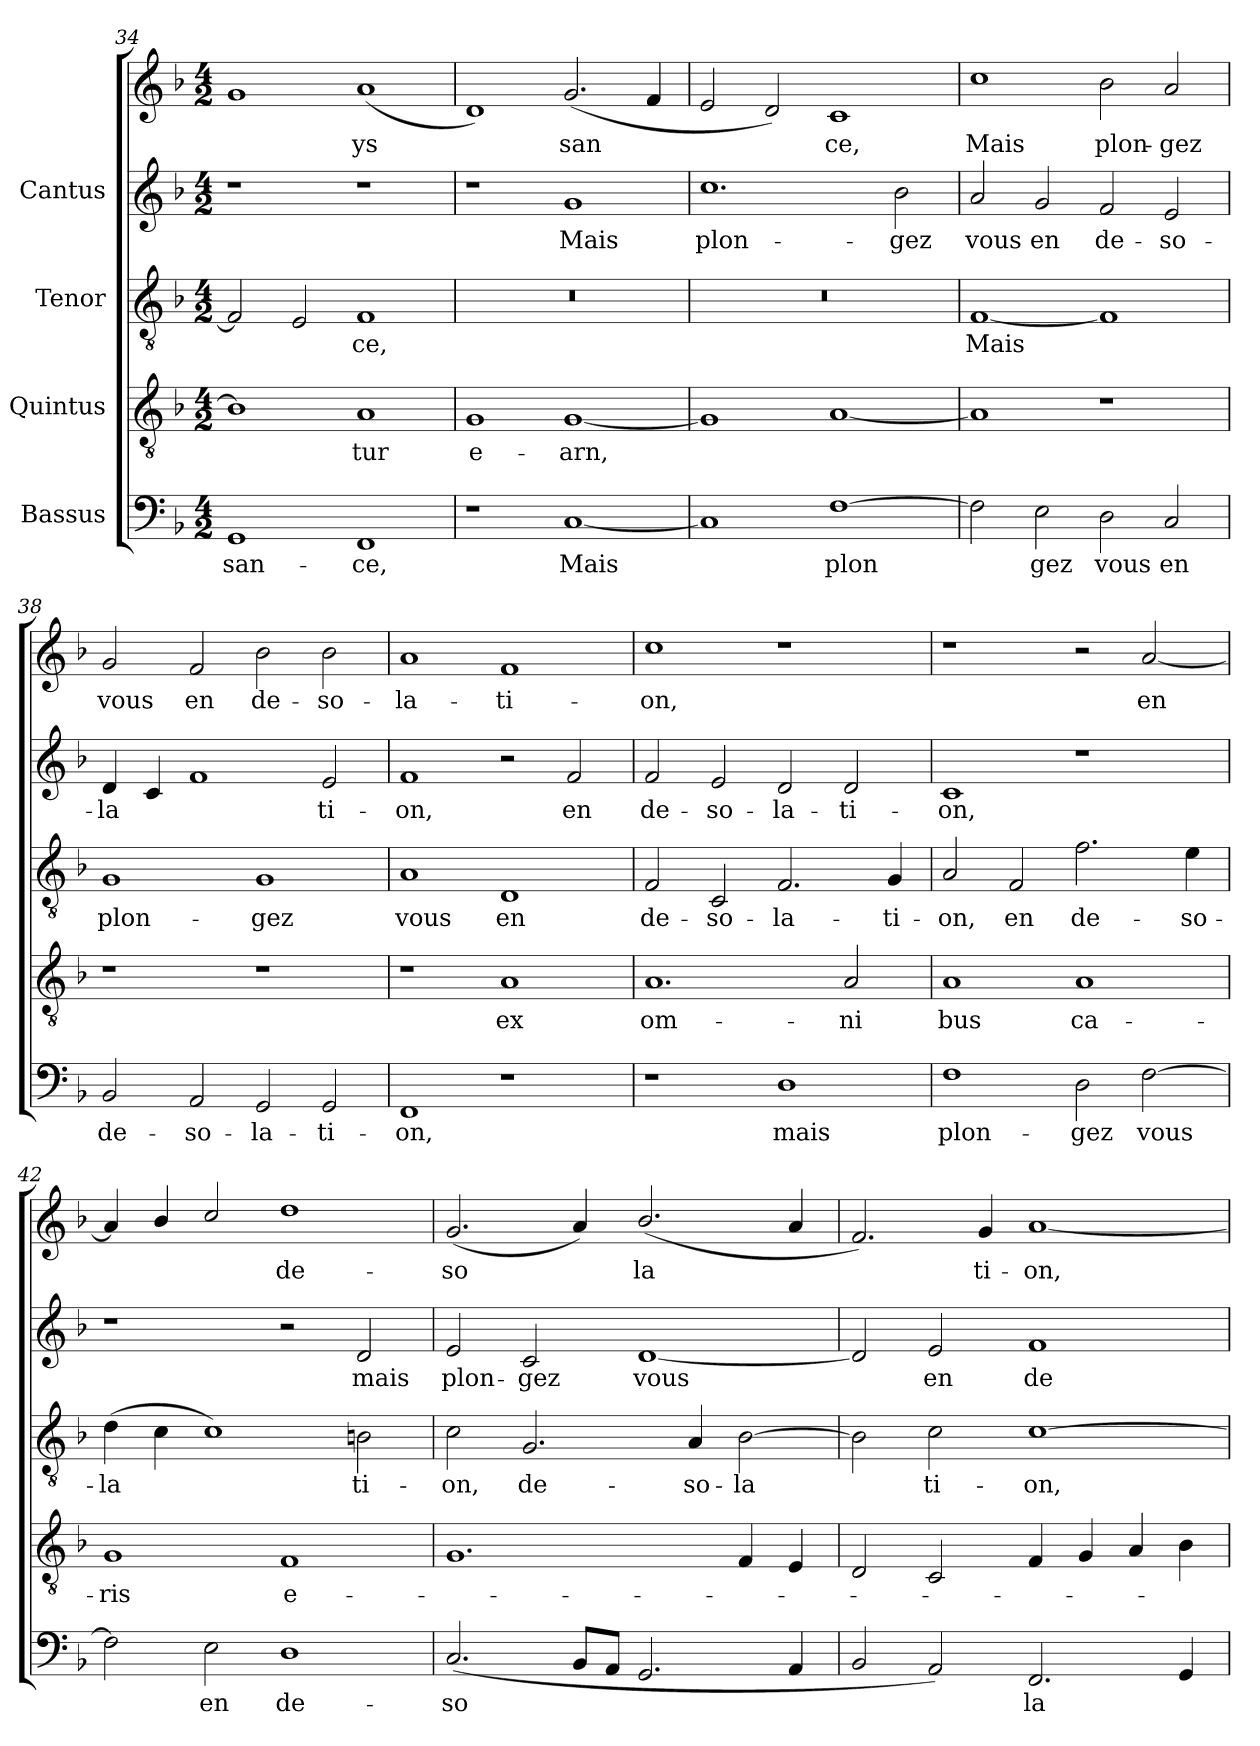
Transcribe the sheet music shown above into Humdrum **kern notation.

**kern	**text	**kern	**text	**kern	**text	**kern	**text	**kern	**text
*part4	*part4	*part3	*part3	*part2	*part2	*part1	*part1	*part1	*part1
*staff5	*staff5	*staff4	*staff4	*staff3	*staff3	*staff2	*staff2	*staff1	*staff1
*I"Bassus	*	*I"Quintus	*	*I"Tenor	*	*I"Cantus	*	*	*
*clefF4	*	*clefGv2	*	*clefGv2	*	*clefG2	*	*clefG2	*
*k[b-]	*	*k[b-]	*	*k[b-]	*	*k[b-]	*	*k[b-]	*
*F:	*	*F:	*	*F:	*	*F:	*	*F:	*
*M4/2	*	*M4/2	*	*M4/2	*	*M4/2	*	*M4/2	*
=34	=34	=34	=34	=34	=34	=34	=34	=34	=34
!	!LO:LY:b:cj	!	!LO:LY:b:cj	!	!LO:LY:b:cj	!	!	!	!LO:LY:b:cj
1GG	-san-	1B-]	-	2F/]	-	1r	.	1g	-
!	!	!	!	!	!LO:LY:b:cj	!	!	!	!
.	.	.	.	2E/	.	.	.	.	.
!	!LO:LY:b:cj	!	!LO:LY:b:cj	!	!LO:LY:b:cj	!	!	!	!LO:LY:b:cj
1FF	-ce,	1A	tur	1F	ce,	1r	.	(<1a	ys-
=35	=35	=35	=35	=35	=35	=35	=35	=35	=35
!	!	!	!LO:LY:b:cj	!	!	!	!	!	!LO:LY:b:cj
1r	.	1G	e-	0r	.	1r	.	1d)	-
!	!LO:LY:b:cj	!	!LO:LY:b:cj	!	!	!	!LO:LY:b:cj	!	!LO:LY:b:cj
[<1C	Mais	[<1G	-arn,	.	.	1g	-Mais	(<2.g/	san-
!	!	!	!	!	!	!	!	!	!LO:LY:b:cj
.	.	.	.	.	.	.	.	4f/	--
=36	=36	=36	=36	=36	=36	=36	=36	=36	=36
!	!LO:LY:b:cj	!	!	!	!	!	!LO:LY:b:cj	!	!LO:LY:b:cj
1C]	.	1G]	.	0r	.	1.cc	plon-	2e/	.
!	!	!	!	!	!	!	!	!	!LO:LY:b:cj
.	.	.	.	.	.	.	.	2d/)	.
!	!LO:LY:b:cj	!	!	!	!	!	!	!	!LO:LY:b:cj
[>1F	plon-	[<1A	.	.	.	.	.	1c	ce,
!	!	!	!	!	!	!	!LO:LY:b:cj	!	!
.	.	.	.	.	.	2b-\	-gez	.	.
!!LO:PB:g=z
=37	=37	=37	=37	=37	=37	=37	=37	=37	=37
!	!LO:LY:b:cj	!	!	!	!LO:LY:b:cj	!	!LO:LY:b:cj	!	!LO:LY:b:cj
2F\]	-	1A]	.	[<1F	Mais	2a/	vous	1cc	Mais
!	!LO:LY:b:cj	!	!	!	!	!	!LO:LY:b:cj	!	!
2E\	gez	.	.	.	.	2g/	en	.	.
!	!LO:LY:b:cj	!	!	!	!LO:LY:b:cj	!	!LO:LY:b:cj	!	!LO:LY:b:cj
2D\	vous	1r	.	1F]	.	2f/	de-	2b-\	plon-
!	!LO:LY:b:cj	!	!	!	!	!	!LO:LY:b:cj	!	!LO:LY:b:cj
2C/	en	.	.	.	.	2e/	-so-	2a/	-gez
=38	=38	=38	=38	=38	=38	=38	=38	=38	=38
!	!LO:LY:b:cj	!	!	!	!LO:LY:b:cj	!	!LO:LY:b:cj	!	!LO:LY:b:cj
2BB-/	de-	1r	.	1G	plon-	4d/	-la-	2g/	-vous
!	!	!	!	!	!	!	!LO:LY:b:cj	!	!
.	.	.	.	.	.	4c/	-	.	.
!	!LO:LY:b:cj	!	!	!	!	!	!LO:LY:b:cj	!	!LO:LY:b:cj
2AA/	-so-	.	.	.	.	1f	.	2f/	en
!	!LO:LY:b:cj	!	!	!	!LO:LY:b:cj	!	!	!	!LO:LY:b:cj
2GG/	-la-	1r	.	1G	-gez	.	.	2b-\	de-
!	!LO:LY:b:cj	!	!	!	!	!	!LO:LY:b:cj	!	!LO:LY:b:cj
2GG/	-ti-	.	.	.	.	2e/	ti-	2b-\	-so-
=39	=39	=39	=39	=39	=39	=39	=39	=39	=39
!	!LO:LY:b:cj	!	!	!	!LO:LY:b:cj	!	!LO:LY:b:cj	!	!LO:LY:b:cj
1FF	-on,	1r	.	1A	vous	1f	-on,	1a	-la-
!	!	!	!LO:LY:b:cj	!	!LO:LY:b:cj	!	!	!	!LO:LY:b:cj
1r	.	1A	ex	1D	en	2r	.	1f	-ti-
!	!	!	!	!	!	!	!LO:LY:b:cj	!	!
.	.	.	.	.	.	2f/	en	.	.
=40	=40	=40	=40	=40	=40	=40	=40	=40	=40
!	!	!	!LO:LY:b:cj	!	!LO:LY:b:cj	!	!LO:LY:b:cj	!	!LO:LY:b:cj
1r	.	1.A	om-	2F/	de-	2f/	de-	1cc	on,
!	!	!	!	!	!LO:LY:b:cj	!	!LO:LY:b:cj	!	!
.	.	.	.	2C/	-so-	2e/	-so-	.	.
!	!LO:LY:b:cj	!	!	!	!LO:LY:b:cj	!	!LO:LY:b:cj	!	!
1D	mais	.	.	2.F/	-la-	2d/	-la-	1r	.
!	!	!	!LO:LY:b:cj	!	!	!	!LO:LY:b:cj	!	!
.	.	2A/	-ni	.	.	2d/	-ti-	.	.
!	!	!	!	!	!LO:LY:b:cj	!	!	!	!
.	.	.	.	4G/	-ti-	.	.	.	.
!!LO:LB:g=z
=41	=41	=41	=41	=41	=41	=41	=41	=41	=41
!	!LO:LY:b:cj	!	!LO:LY:b:cj	!	!LO:LY:b:cj	!	!LO:LY:b:cj	!	!
1F	plon-	1A	bus	2A/	-on,	1c	on,	1r	.
!	!	!	!	!	!LO:LY:b:cj	!	!	!	!
.	.	.	.	2F/	en	.	.	.	.
!	!LO:LY:b:cj	!	!LO:LY:b:cj	!	!LO:LY:b:cj	!	!	!	!
2D\	-gez	1A	ca-	2.f\	de-	1r	.	2r	.
!	!LO:LY:b:cj	!	!	!	!	!	!	!	!LO:LY:b:cj
[>2F\	vous	.	.	.	.	.	.	[<2a/	-en
!	!	!	!	!	!LO:LY:b:cj	!	!	!	!
.	.	.	.	4e\	-so-	.	.	.	.
=42	=42	=42	=42	=42	=42	=42	=42	=42	=42
!	!LO:LY:b:cj	!	!LO:LY:b:cj	!	!LO:LY:b:cj	!	!	!	!LO:LY:b:cj
2F\]	.	1G	-ris	(>4d\	-la-	1r	.	4a/]	.
!	!	!	!	!	!LO:LY:b:cj	!	!	!	!LO:LY:b:cj
.	.	.	.	4c\	-	.	.	4b-/	.
!	!LO:LY:b:cj	!	!	!	!LO:LY:b:cj	!	!	!	!LO:LY:b:cj
2E\	en	.	.	1c)	.	.	.	2cc/	.
!	!LO:LY:b:cj	!	!LO:LY:b:cj	!	!	!	!	!	!LO:LY:b:cj
1D	de-	1F	e-	.	.	2r	.	1dd	de-
!	!	!	!	!	!LO:LY:b:cj	!	!LO:LY:b:cj	!	!
.	.	.	.	2Bn\	ti-	2d/	-mais	.	.
=43	=43	=43	=43	=43	=43	=43	=43	=43	=43
!	!LO:LY:b:cj	!	!	!	!LO:LY:b:cj	!	!LO:LY:b:cj	!	!LO:LY:b:cj
(<2.C/	-so-	1.G	.	2c\	-on,	2e/	-plon-	(<2.g/	so-
!	!	!	!	!	!LO:LY:b:cj	!	!LO:LY:b:cj	!	!
.	.	.	.	2.G/	de-	2c/	-gez	.	.
!	!LO:LY:b:cj	!	!	!	!	!	!	!	!LO:LY:b:cj
8BB-/L	--	.	.	.	.	.	.	4a/)	-
!	!LO:LY:b:cj	!	!	!	!	!	!	!	!
8AA/J	--	.	.	.	.	.	.	.	.
!	!LO:LY:b:cj	!	!	!	!	!	!LO:LY:b:cj	!	!LO:LY:b:cj
2.GG/	--	.	.	.	.	[<1d	vous	(<2.b-/	la-
!	!	!	!	!	!LO:LY:b:cj	!	!	!	!
.	.	.	.	4A/	-so-	.	.	.	.
!	!	!	!	!	!LO:LY:b:cj	!	!	!	!
.	.	4F/	.	[>2B-\	-la-	.	.	.	.
!	!LO:LY:b:cj	!	!	!	!	!	!	!	!LO:LY:b:cj
4AA/	--	4E/	.	.	.	.	.	4a/	--
!!LO:LB:g=z
=44	=44	=44	=44	=44	=44	=44	=44	=44	=44
!	!LO:LY:b:cj	!	!	!	!LO:LY:b:cj	!	!LO:LY:b:cj	!	!LO:LY:b:cj
2BB-/	-	2D/	.	2B-\]	-	2d/]	.	2.f/)	.
!	!LO:LY:b:cj	!	!	!	!LO:LY:b:cj	!	!LO:LY:b:cj	!	!
2AA/)	.	2C/	.	2c\	ti-	2e/	en	.	.
!	!	!	!	!	!	!	!	!	!LO:LY:b:cj
.	.	.	.	.	.	.	.	4g/	ti-
!	!LO:LY:b:cj	!	!	!	!LO:LY:b:cj	!	!LO:LY:b:cj	!	!LO:LY:b:cj
2.FF/	la-	4F/	.	[>1c	-on,	1f	de-	[<1a	-on,
.	.	4G/	.	.	.	.	.	.	.
.	.	4A/	.	.	.	.	.	.	.
!	!LO:LY:b:cj	!	!	!	!	!	!	!	!
4GG/	--	4B-\	.	.	.	.	.	.	.
=	=	=	=	=	=	=	=	=	=
*-	*-	*-	*-	*-	*-	*-	*-	*-	*-
